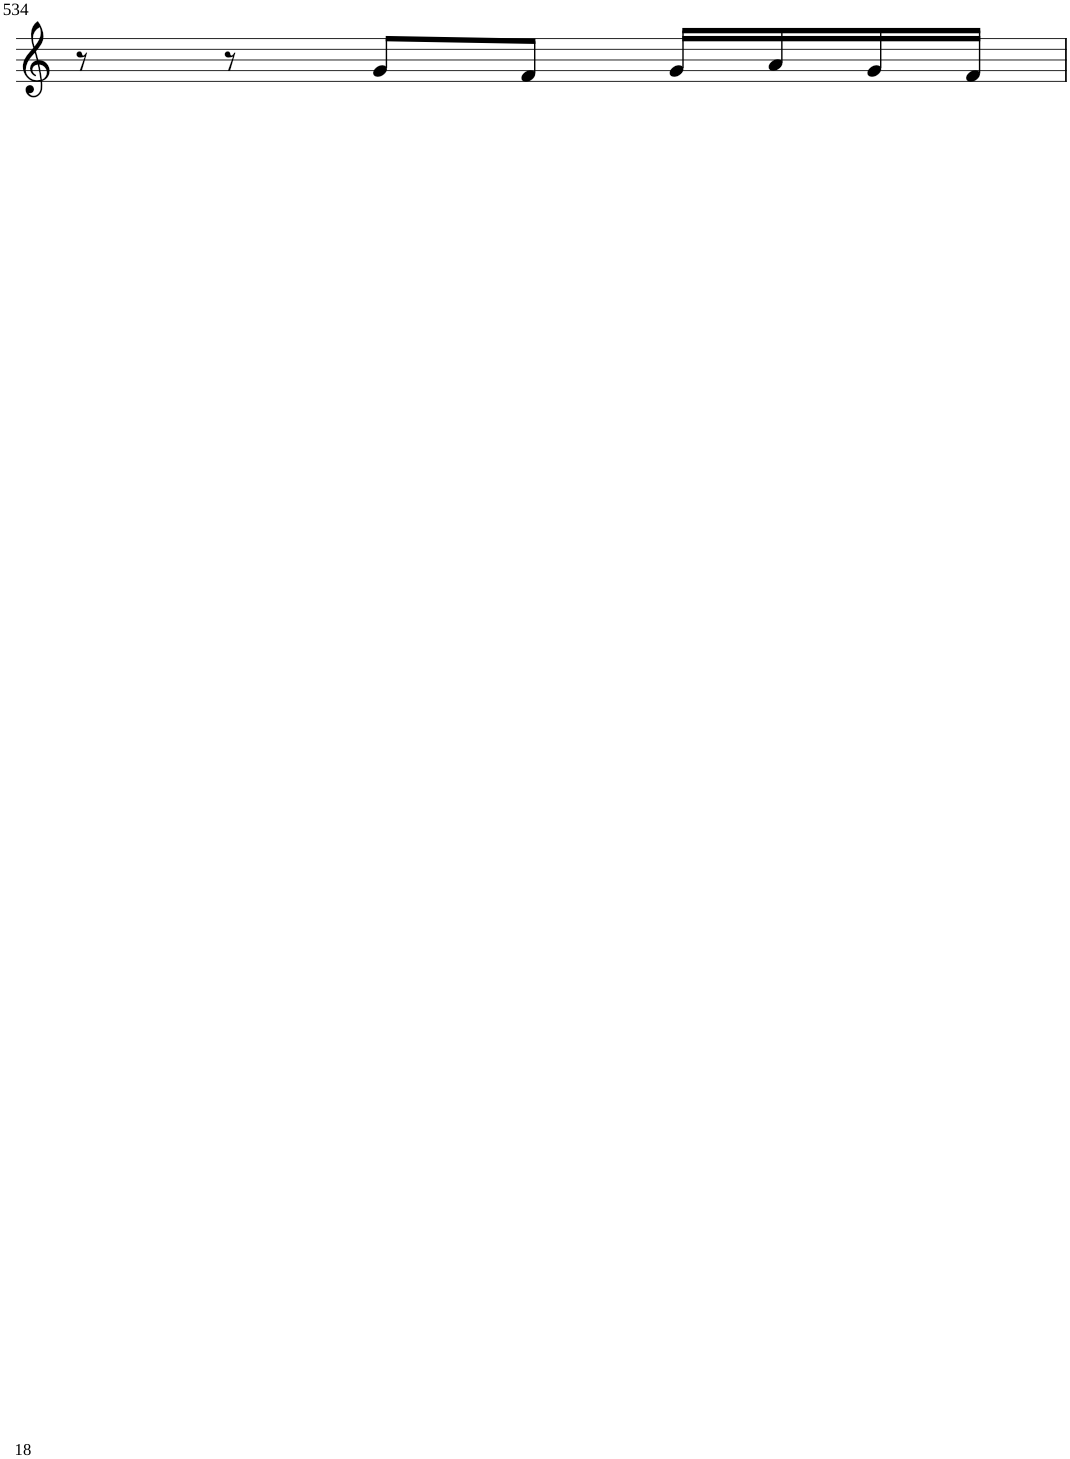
**kern
*part1
*staff1
*I"Violin
!!LO:PB:g=z
*clefG2
*k[]
*M3/4
=534
8r
8r
8g/L
8f/J
16g/LL
16a/
16g/
16f/JJ
=
*-
